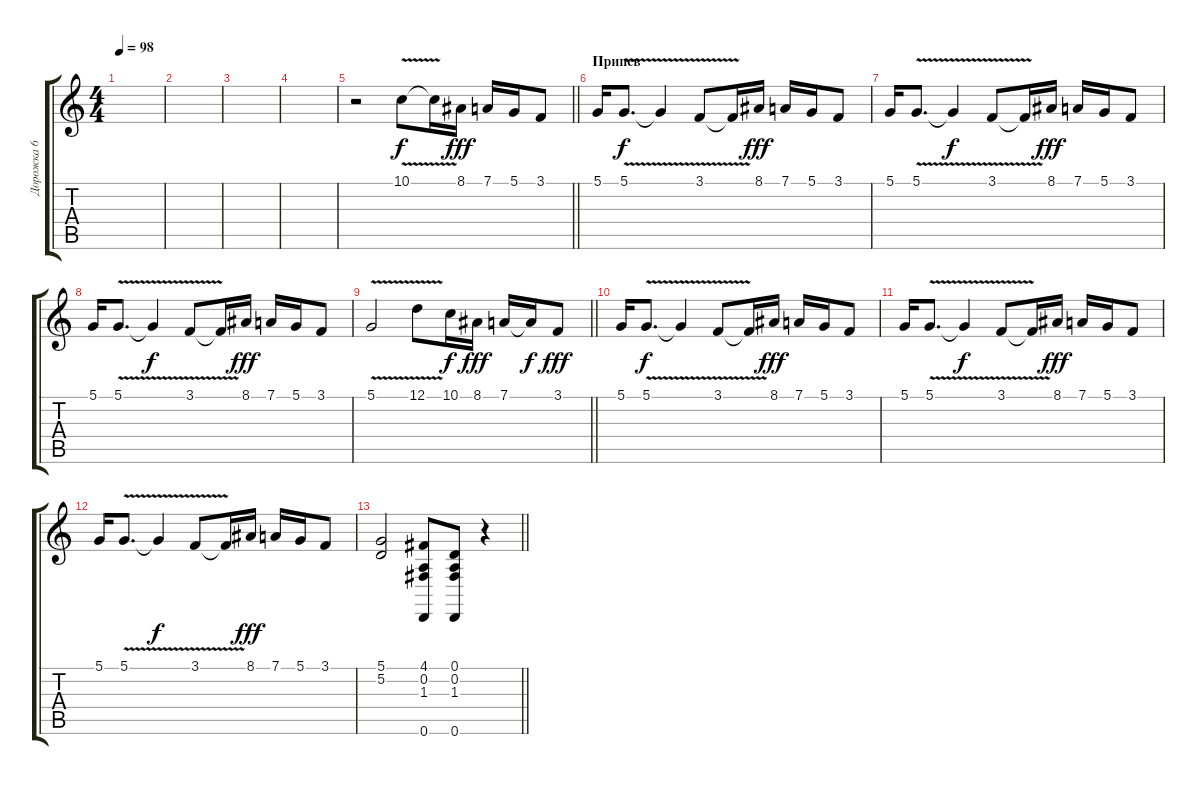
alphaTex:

\track ("Дорожка 6" "Дорожка 6") {instrument accordion}
\staff {score tabs}
\tuning (D4 A3 F3 C3 G2 D2) {hide}
\ts (4 4)
\tempo 98
\clef g2
\ks c
|
|
|
|
\barLineRight lightlight
r.2 10.1{v}.8 10.1{t}.16{dy f} 8.1.16{dy fff} 7.1.16 5.1.16 3.1.8 |
\section ("" "Припев")
5.1.16 5.1{v}.8{d dy f} 5.1{t}.4 3.1{v}.8 3.1{t}.16 8.1.16{dy fff} 7.1.16 5.1.16 3.1.8 |
5.1.16 5.1{v}.8{d} 5.1{t}.4{dy f} 3.1{v}.8 3.1{t}.16 8.1.16{dy fff} 7.1.16 5.1.16 3.1.8 |
5.1.16 5.1{v}.8{d} 5.1{t}.4{dy f} 3.1{v}.8 3.1{t}.16 8.1.16{dy fff} 7.1.16 5.1.16 3.1.8 |
\barLineRight lightlight
5.1{v}.2 12.1{v}.8 10.1.16{dy f} 8.1.16{dy fff} 7.1.16 7.1{t}.16{dy f} 3.1.8{dy fff} |
5.1.16 5.1{v}.8{d dy f} 5.1{t}.4 3.1{v}.8 3.1{t}.16 8.1.16{dy fff} 7.1.16 5.1.16 3.1.8 |
5.1.16 5.1{v}.8{d} 5.1{t}.4{dy f} 3.1{v}.8 3.1{t}.16 8.1.16{dy fff} 7.1.16 5.1.16 3.1.8 |
5.1.16 5.1{v}.8{d} 5.1{t}.4{dy f} 3.1{v}.8 3.1{t}.16 8.1.16{dy fff} 7.1.16 5.1.16 3.1.8 |
\barLineRight lightlight
(5.1 5.2).2 (4.1 0.2 1.3 0.6).8 (0.1 0.2 1.3 0.6).8 r.4
